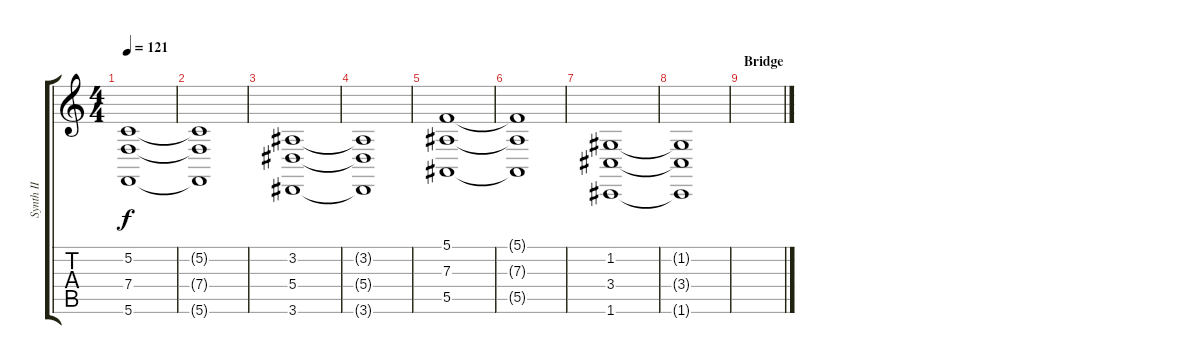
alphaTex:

\track ("Synth II" "Synth II") {instrument synthstrings1}
\staff {score tabs}
\tuning (C4 G3 Eb3 Bb2 F2 C2) {hide}
\ts (4 4)
\tempo 121
\clef g2
\ks c
(5.2 7.4 5.6).1{dy f} |
(5.2{t} 7.4{t} 5.6{t}).1 |
(3.2 5.4 3.6).1 |
(3.2{t} 5.4{t} 3.6{t}).1 |
(5.1 7.3 5.5).1 |
(5.1{t} 7.3{t} 5.5{t}).1 |
(1.2 3.4 1.6).1 |
(1.2{t} 3.4{t} 1.6{t}).1 |
\section ("" "Bridge")
